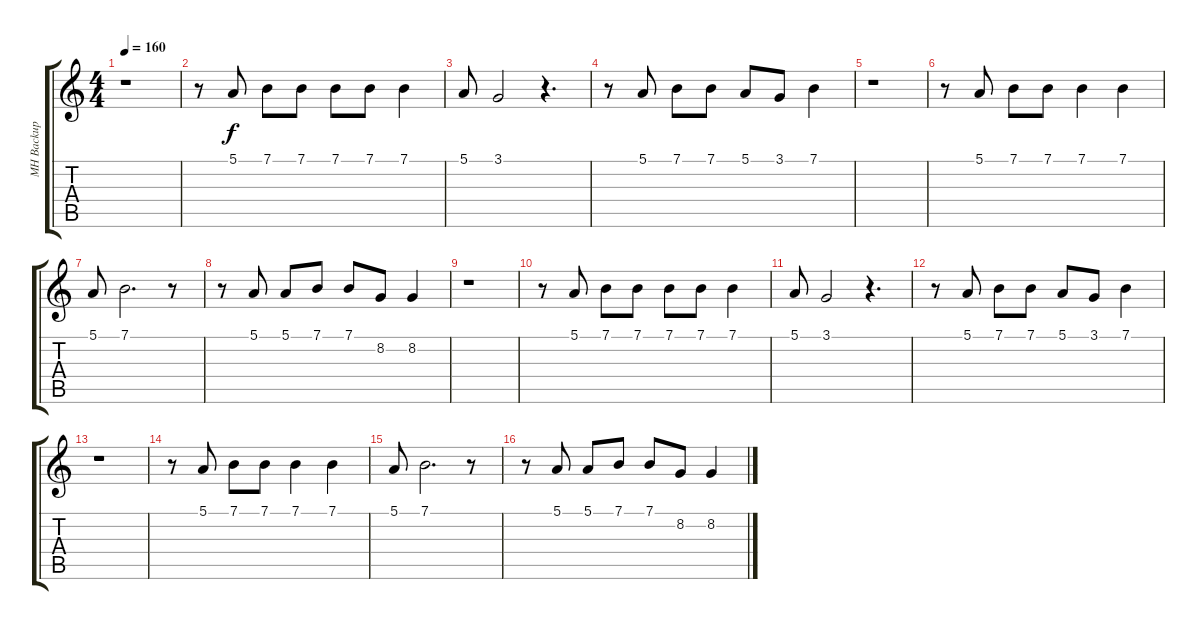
\track ("MH Backup Vocals" "MH Backup ") {instrument tenorsax}
\staff {score tabs}
\tuning (E4 B3 G3 D3 A2 E2) {hide}
\ts (4 4)
\tempo 160
\clef g2
\ks c
r.1{dy f} |
r.8 5.1.8 7.1.8 7.1.8 7.1.8 7.1.8 7.1.4 |
5.1.8 3.1.2 r.4{d} |
r.8 5.1.8 7.1.8 7.1.8 5.1.8 3.1.8 7.1.4 |
r.1 |
r.8 5.1.8 7.1.8 7.1.8 7.1.4 7.1.4 |
5.1.8 7.1.2{d} r.8 |
r.8 5.1.8 5.1.8 7.1.8 7.1.8 8.2.8 8.2.4 |
r.1 |
r.8 5.1.8 7.1.8 7.1.8 7.1.8 7.1.8 7.1.4 |
5.1.8 3.1.2 r.4{d} |
r.8 5.1.8 7.1.8 7.1.8 5.1.8 3.1.8 7.1.4 |
r.1 |
r.8 5.1.8 7.1.8 7.1.8 7.1.4 7.1.4 |
5.1.8 7.1.2{d} r.8 |
r.8 5.1.8 5.1.8 7.1.8 7.1.8 8.2.8 8.2.4
